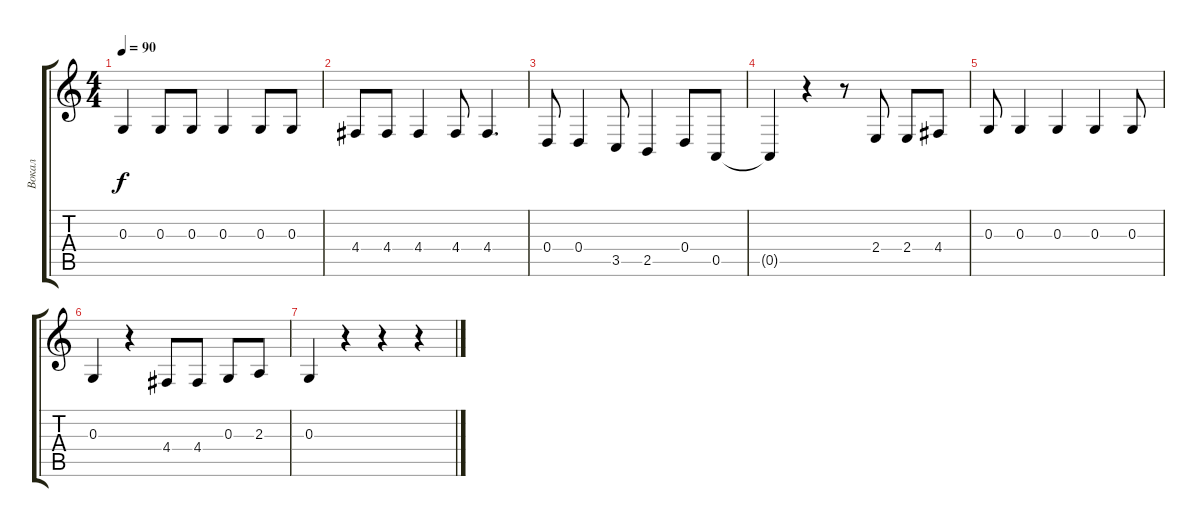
\track ("Вокал" "Вокал") {instrument baritonesax}
\staff {score tabs}
\tuning (E4 B3 G3 D3 A2 E2) {hide}
\ts (4 4)
\tempo 90
\clef g2
\ks c
0.3.4{dy f} 0.3.8 0.3.8 0.3.4 0.3.8 0.3.8 |
4.4.8 4.4.8 4.4.4 4.4.8 4.4.4{d} |
0.4.8 0.4.4 3.5.8 2.5.4 0.4.8 0.5.8 |
0.5{t}.4 r.4 r.8 2.4.8 2.4.8 4.4.8 |
0.3.8 0.3.4 0.3.4 0.3.4 0.3.8 |
0.3.4 r.4 4.4.8 4.4.8 0.3.8 2.3.8 |
0.3.4 r.4 r.4 r.4
